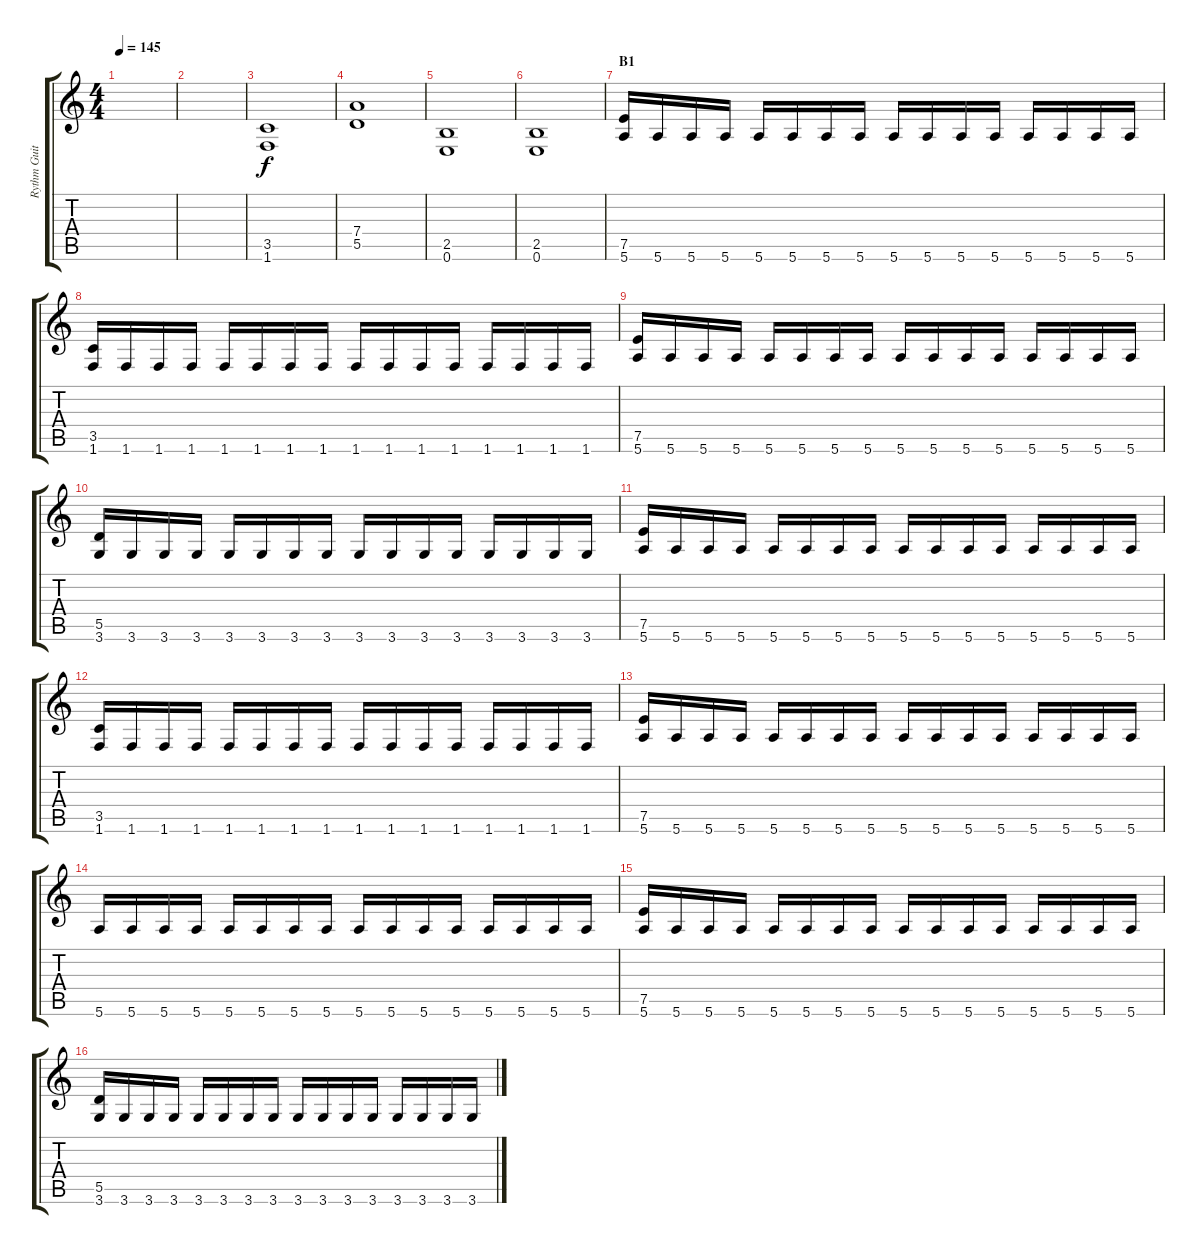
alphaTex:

\track ("Rythm Guitar" "Rythm Guit") {instrument distortionguitar}
\staff {score tabs}
\tuning (E4 B3 G3 D3 A2 E2) {hide}
\ts (4 4)
\tempo 145
\clef g2
\ks c
|
|
(3.5 1.6).1 |
(7.4 5.5).1 |
(2.5 0.6).1 |
(2.5 0.6).1 |
\section ("" "B1")
(7.5 5.6).16 5.6.16 5.6.16 5.6.16 5.6.16 5.6.16 5.6.16 5.6.16 5.6.16 5.6.16 5.6.16 5.6.16 5.6.16 5.6.16 5.6.16 5.6.16 |
(3.5 1.6).16 1.6.16 1.6.16 1.6.16 1.6.16 1.6.16 1.6.16 1.6.16 1.6.16 1.6.16 1.6.16 1.6.16 1.6.16 1.6.16 1.6.16 1.6.16 |
(7.5 5.6).16 5.6.16 5.6.16 5.6.16 5.6.16 5.6.16 5.6.16 5.6.16 5.6.16 5.6.16 5.6.16 5.6.16 5.6.16 5.6.16 5.6.16 5.6.16 |
(5.5 3.6).16 3.6.16 3.6.16 3.6.16 3.6.16 3.6.16 3.6.16 3.6.16 3.6.16 3.6.16 3.6.16 3.6.16 3.6.16 3.6.16 3.6.16 3.6.16 |
(7.5 5.6).16 5.6.16 5.6.16 5.6.16 5.6.16 5.6.16 5.6.16 5.6.16 5.6.16 5.6.16 5.6.16 5.6.16 5.6.16 5.6.16 5.6.16 5.6.16 |
(3.5 1.6).16 1.6.16 1.6.16 1.6.16 1.6.16 1.6.16 1.6.16 1.6.16 1.6.16 1.6.16 1.6.16 1.6.16 1.6.16 1.6.16 1.6.16 1.6.16 |
(7.5 5.6).16 5.6.16 5.6.16 5.6.16 5.6.16 5.6.16 5.6.16 5.6.16 5.6.16 5.6.16 5.6.16 5.6.16 5.6.16 5.6.16 5.6.16 5.6.16 |
5.6.16 5.6.16 5.6.16 5.6.16 5.6.16 5.6.16 5.6.16 5.6.16 5.6.16 5.6.16 5.6.16 5.6.16 5.6.16 5.6.16 5.6.16 5.6.16 |
(7.5 5.6).16 5.6.16 5.6.16 5.6.16 5.6.16 5.6.16 5.6.16 5.6.16 5.6.16 5.6.16 5.6.16 5.6.16 5.6.16 5.6.16 5.6.16 5.6.16 |
(5.5 3.6).16 3.6.16 3.6.16 3.6.16 3.6.16 3.6.16 3.6.16 3.6.16 3.6.16 3.6.16 3.6.16 3.6.16 3.6.16 3.6.16 3.6.16 3.6.16
